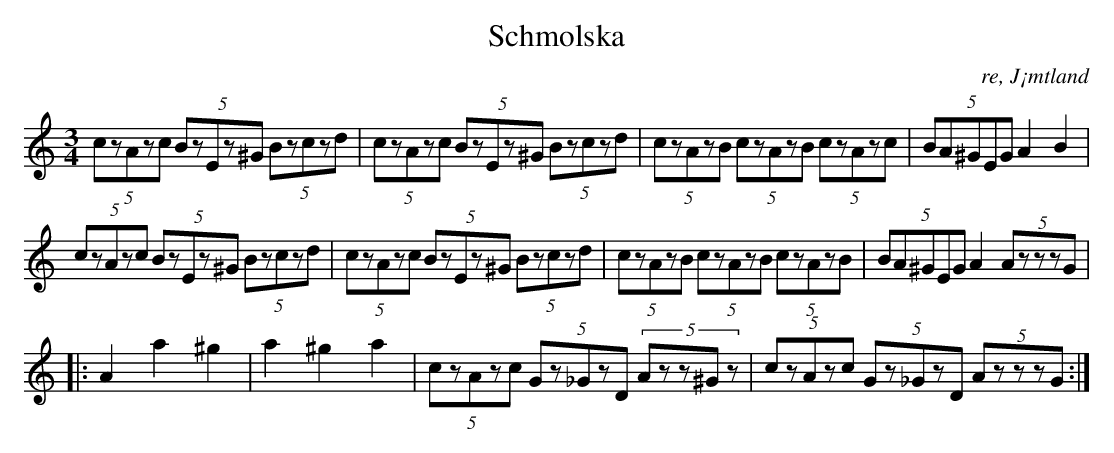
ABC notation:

X:1
T:Schmolska
O: re, J¡mtland
M:3/4
L:1/8
K:Am
(5:2 czAzc (5:2Bz-Ez^G (5:2Bzczd| (5:2 czAzc (5:2Bz-Ez^G (5:2Bzczd|(5:2czAzB (5:2czAzB (5:2czAzc| (5:2BA^GEG  A2 B2|
 (5:2 czAzc (5:2Bz-Ez^G (5:2Bzczd| (5:2 czAzc (5:2Bz-Ez^G (5:2Bzczd|(5:2czAzB (5:2czAzB (5:2czAzB| (5:2BA^GEG  A2 (5:2 AzzzG|
|:A2 a2 ^g2|a2 ^g2 a2| (5:2 czAzc (5:2Gz_GzD (5:2Azz^Gz | (5:2 czAzc (5:2Gz_GzD (5:2 AzzzG:|]
